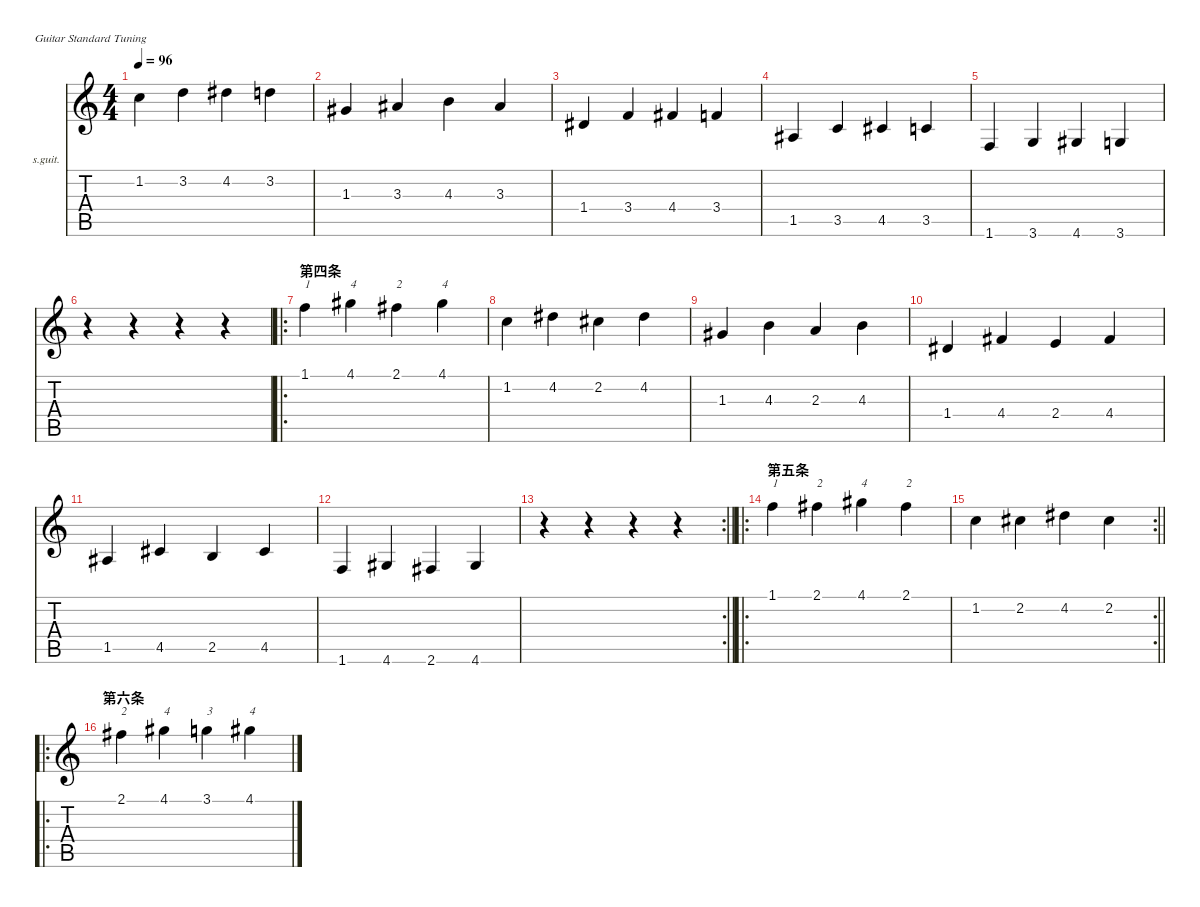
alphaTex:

\defaultSystemsLayout 4
\hideDynamics
\bracketExtendMode nobrackets
\firstSystemTrackNameOrientation horizontal
\otherSystemsTrackNameOrientation horizontal
\track ("开指练习" "s.guit.") {instrument acousticguitarsteel}
\staff {score tabs}
\tuning (E4 B3 G3 D3 A2 E2)
\ts (4 4)
\tempo 96
\clef g2
\ks c
1.2.4{dy mf} 3.2.4 4.2{acc #}.4 3.2.4 |
1.3{acc #}.4 3.3{acc #}.4 4.3.4 3.3{acc #}.4 |
1.4{acc #}.4 3.4.4 4.4{acc #}.4 3.4.4 |
1.5{acc #}.4 3.5.4 4.5{acc #}.4 3.5.4 |
1.6.4 3.6.4 4.6{acc #}.4 3.6.4 |
r.4 r.4 r.4 r.4 |
\ro
\section ("" "第四条")
1.1.4{txt "1" dy f} 4.1{acc #}.4{txt "4"} 2.1{acc #}.4{txt "2"} 4.1{acc #}.4{txt "4"} |
1.2.4{dy mf} 4.2{acc #}.4 2.2{acc #}.4 4.2{acc #}.4 |
1.3{acc #}.4 4.3.4 2.3.4 4.3.4 |
1.4{acc #}.4 4.4{acc #}.4 2.4.4 4.4{acc #}.4 |
1.5{acc #}.4 4.5{acc #}.4 2.5.4 4.5{acc #}.4 |
1.6.4 4.6{acc #}.4 2.6{acc #}.4 4.6{acc #}.4 |
\rc 2
\barLineRight lightlight
r.4 r.4 r.4 r.4 |
\ro
\section ("" "第五条")
1.1.4{txt "1" dy f} 2.1{acc #}.4{txt "2"} 4.1{acc #}.4{txt "4"} 2.1{acc #}.4{txt "2"} |
\rc 2
\barLineRight lightlight
1.2.4 2.2{acc #}.4 4.2{acc #}.4 2.2{acc #}.4 |
\ro
\section ("" "第六条")
2.1{acc #}.4{txt "2"} 4.1{acc #}.4{txt "4"} 3.1.4{txt "3"} 4.1{acc #}.4{txt "4"}
